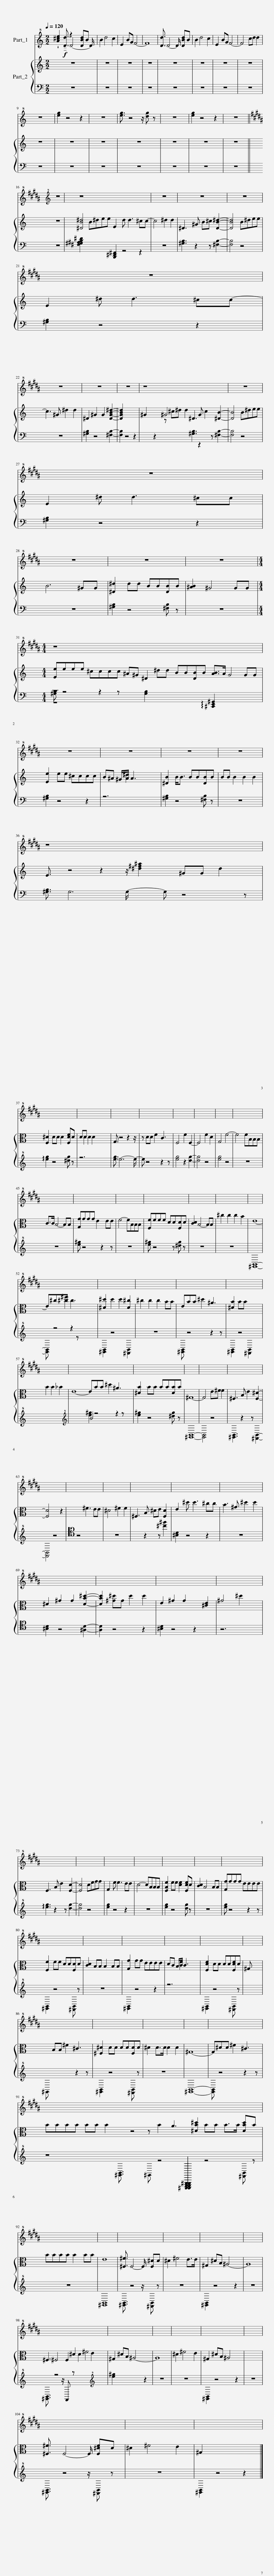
X:1
%%score ( 1 2 ) { ( 3 6 ) | ( 4 5 7 ) }
L:1/8
Q:1/4=120
M:2/2
I:linebreak $
K:C
V:1 treble+8
V:2 treble+8
V:3 treble
V:6 treble
V:4 bass
V:5 bass
V:7 bass
V:1
 !wedge![A^ce]2!f! !tenuto![Dd]3/2 z2 x/ [DBd]B | B2 d4 c2 | E2 BG F4- | F8 | [Dd]3/2 D4- D/ [DBd]B | %5
 B2 d4 c2 | E2 BG F4- | F4 cd d2 |$ z8 | [eg]2 z4 z2 | %10
 z8 | [eg]3/2 z4 z/ [dg] z | z8 | [eg]2 z4 z2 | z8 ||$ %15
[K:B][K:treble+8] z8 | z8 x6 | z8 | z8 | z8 |$ %20
 z8 |$ z8 | z8 | z8 | z8 x6 | %25
 z8 |$ z8 |$ z8 | z8 | z8 |$ %30
[M:4/4] z8 x18 |$ z8 | z8 | z8 | z8 |$ %35
 z8 x8 |$ x8 | x8 | x8 | x8 | %40
 x8 | x8 | x8 | x8 |$ x8 | %45
 x8 | x8 | x8 | x8 | x8 | %50
 x8 |$ x8 | x8 | x8 | x8 | %55
 x8 |$ x8 | x15 | x8 | x8 | %60
 x8 | x8 |$ x10 | x9 | x8 | %65
 x8 | x8 | x8 |$ x8 | x8 | %70
 x10 | x8 |$ x8 | x8 | x8 | %75
 x8 | x8 | x8 | x8 |$ x8 | %80
 x8 | x8 | x8 | x8 | x8 |$ %85
 x8 | x8 | x8 | x8 | x8 |$ %90
 x53/2 |$ x8 | x8 | x8 | x8 | %95
 x8 | x8 |$ x21/2 | x10 | x8 | %100
 x8 | x8 | x8 |$ x8 | x8 | %105
 x8 | %106
V:2
 x7/2 D4- D/ | x8 | x8 | x8 | x8 | %5
 x8 | x8 | x8 |$ x8 | x8 | %10
 x8 | x8 | x8 | x8 | x8 ||$ %15
[K:B][K:treble+8] x8 | x14 | x8 | x8 | x8 |$ %20
 x8 |$ x8 | x8 | x8 | x14 | %25
 x8 |$ x8 |$ x8 | x8 | x8 |$ %30
[M:4/4] x26 |$ x8 | x8 | x8 | x8 |$ %35
 x16 |$ x8 | x8 | x8 | x8 | %40
 x8 | x8 | x8 | x8 |$ x8 | %45
 x8 | x8 | x8 | x8 | x8 | %50
 x8 |$ x8 | x8 | x8 | x8 | %55
 x8 |$ x8 | x15 | x8 | x8 | %60
 x8 | x8 |$ x10 | x9 | x8 | %65
 x8 | x8 | x8 |$ x8 | x8 | %70
 x10 | x8 |$ x8 | x8 | x8 | %75
 x8 | x8 | x8 | x8 |$ x8 | %80
 x8 | x8 | x8 | x8 | x8 |$ %85
 x8 | x8 | x8 | x8 | x8 |$ %90
 x53/2 |$ x8 | x8 | x8 | x8 | %95
 x8 | x8 |$ x21/2 | x10 | x8 | %100
 x8 | x8 | x8 |$ x8 | x8 | %105
 x8 | %106
V:3
 z8 | z8 | z8 | z8 | z8 | %5
 z8 | z8 | z8 |$ z8 | z8 | %10
 z8 | z8 | z8 | z8 | z8 ||$ %15
 z8 |[I:staff +1] [^F,^G,^A,B,^D]2[I:staff -1] B^dee x8 | z8 | ^D3 ^G B^c [DB^d]2- | [DBd]4 B^dee |$ %20
 E2 ^d d3 ^cc- |$ c3 ^G ^d2 d2 | ^D2 ^G2 G2 [DGB^d]2- | [DGBd]2 z4 z2 | ^G2 z2 x ^c^d d2 G c2 [^DB]2- | %25
 [DB]4 B^dee |$ E2 ^d d3 ^cc |$ B6 ^GG | [^D^d]2 dd BB[DB]B | [^AB]2 ^G4 GG |$ %30
[M:4/4] [Ee]eee ^cccc ^A^G ^D2 ^dd BB[DB]B [AB]>A G4 GG |$ [Ee]2 ee ^cccc | B^A ^G/A/ A3 x2 | [^DB]2 B<B BB[DB]B | BB B2 B2 B2 |$ %35
 E3/2 z4 z2 z/ [^d^f^a]2 x ^GG d2 z |$ [F,^D]2 DD D2 [F,DF]D | DD D2 x4 | G,3/2 z4 z2 z/ | z DD F2 C3 | %40
 F,4 F2 F,2- | F,4 F2 D2 | G,4 F4- | F4 FB,B,B, |$ C>C B,4- B,B, | %45
 [G,G]GGG E2 EE | F4- FB,B,B, | [F,F]FFF DD[F,D]D | [CD]2 B,4- B,B, | ^c2 c2 c2 B2 | %50
 E8- |$ E^cc c3 x2 | [^D^d]2 d2 d2 [D^c]2 | ^c2 c2 c2 BB | EBB ^d2 ^A3 | %55
 [^DB]2 BB[I:staff +1] [^F,B,]2[I:staff -1] x2 |$ B2 B2 _B2 x2 | E8- EBB ^d2 z x | [^DB]2 BB BB[DB]B | ^G,8- | %60
 G,4 E^F F2 | ^F,3 B, E2 [F,^D]2- |$ [F,D]4 z4 z2 | z4 ^F3 EE | ^D4 ^F2 F2 | %65
 ^F,3 B, ^DE [F,D]2 | E2 ^d d3 ^cc | B3 ^G ^d2 d2 |$ ^D2 ^G2 G2 [DB^d]2- | [DBd]2 [^G^d]G d2 d2 | %70
 E2 ^G2 G2 z2 [^CE]2 | ^G4 ^d2 x2 |$ F,3 B, E2 [F,D]2- | [F,D]4 DFGG | G,2 F F3 EE | %75
 D4- DB,B,B, | [F,B,F]2 FF [DF]2 [F,DF]D | [CD]2 B,4 B,B, | [G,G]GGG EEEE |$ [F,F]2 FF DD[F,D]D | %80
 [CD]2 B,B, B,2 B,B, | [G,G]2 GG EEEE | DC B,/C/ C3 x2 | [F,DF]2 DD DD[F,DF]D | ^G, x7 |$ %85
[I:staff +1] ^G,[I:staff -1] B,,B, ^F2 ^C3 | [^F,^D]2 DD DD[F,D]D | ^D2 D>D D2 D2 | ^G,8- | G,^DD ^F2 ^C3 |$ %90
 BBBB BB B2[I:staff +1] [^G,B,,]3/2[I:staff -1] z4 z B2 A3 [^DB^d]2 x B>B [DBd]B |$ BBBB B2 BB | E8 | [^F,^F]3/2 F,4- F,/ [F,^D]D | ^D2 ^F4 E>E | %95
 ^G,2 ^DB, ^A,4- | A,8 |$ ^F,3 z/[I:staff +1] F,[I:staff -1] z ^D2 E2 x | ^G,2 ^DB, ^A,4- z2 | A,8 | %100
 ^D2 ^F4 E2 | ^G,2 ^DB, ^A,4 | z8 |$ [^F,^F]3/2 F,4- F,/ [F,^DF]D | ^D2 ^F4 E2 | %105
 ^G,2 z4 z2 | %106
V:4
 z8 | z8 | z8 | z8 | z8 | %5
 z8 | z8 | z8 |$ z8 | z8 | %10
 z8 | z8 | z8 | z8 | z8 ||$ %15
 z8 |[I:staff -1] [^DB^d]4[I:staff +1] x2[I:staff -1] E2 d d3 ^cc- | c4 ^d2 d2 |[I:staff +1] [^G,B,]3 z2 z [^F,B,]2- | [F,B,]4 z4 |$ %20
 [^G,B,]2 z4 z2 |$ z8 | [^G,B,]2 z4 [^F,B,]2- | [F,B,]2 x6 | x4[I:staff -1] ^G4 ^D3[I:staff +1] z [^F,B,]2- | %25
 [F,B,]4 z4 |$ [^G,B,]2 z4 z2 |$ z8 | [^G,B,]2 z4 [^F,B,] z | z8 |$ %30
[M:4/4] [^G,B,] z4 z2 z x2 [G,B,]2 x6 !arpeggio![^C,,E,,^G,,]2 x6 |$ [^G,B,]2 z4 z2 | z6 x2 | [^G,B,]2 z4 [^F,B,] z | z8 |$ %35
 [^G,B,]3/2 G,6 G,/- x2 G, z4 x |$ !arpeggio![e'g']2 z4 [^d'g'] z | z6 x2 | [e'g']3/2 e'6- e'/- | e' z4 z2 z | %40
 [e'g']4 z2 [d'g']2- | [d'g']4 z4 | [e'g']4 z4 | z8 |$ z8 | %45
 [e'^g'] z4 z2 z | z8 | [e'^g'] z4 z [^d'g'] z | z8 | z8 | %50
 [^G,B,]8- |$ [G,B,] z4 x3 | [^G,B,]2 z4 [^F,B,]2 | z8 | [^G,B,] z4 z2 z | %55
 [^G,B,]2 z4 x2 |$ x8 |[K:treble+8] x8 [e^g]2 x2 z2 x | [e^g]2 z4 [^dg] z | [^G,,B,,]8- | %60
 [G,,B,,]4 z4 | [^G,,B,,]3 z2 z [^F,,B,,]2- |$ [F,,B,,]4 x6 | x9 | z8 | %65
 x3 z2 z [^A,^D]2 | [^G,,B,,]2 z4 z2 | z8 |$ [^G,,B,,]2 z4 [^F,,B,,]2- | [F,,B,,]2 z4 z2 | %70
 [^G,,B,,]2 z4 x4 | z6 x2 |$ !arpeggio![eg]3 z2 z [dg]2- | [dg]4 z4 | [eg]2 z4 z2 | %75
 z8 | [eg]2 z4 [dg] z | z8 | [eg] z4 z2 z |$ [^G,,B,,]2 z4 [^F,,B,,] z | %80
 z8 | [^G,,B,,]2 z4 z2 | z6 x2 | [^G,,B,,]2 z4 [^F,,B,,] z | x8 |$ %85
 x5 z2 z | [^G,,B,,]2 z4 [^F,,B,,] z | z8 | [^G,,B,,]8- | [G,,B,,] z4 z2 z |$ %90
 z8 x37/2 |$ z8 | [^G,,B,,]8 | [^G,,B,,]3/2 z4 z/ [^F,,B,,] z | z8 | %95
 [^G,,B,,]2 z4 z2 | z8 |$ [^G,,B,,]3/2 z4 x[I:staff -1] ^F,4[I:staff +1][K:treble+8] | [e^g]2 x8 | z8 | %100
 z8 | [^G,,B,,]2 z4 z2 | x8 |$ [^G,,B,,]3/2 z4 z/ [^F,,B,,] z | z8 | %105
 [^G,,B,,]2 x6 | %106
V:5
 x8 | x8 | x8 | x8 | x8 | %5
 x8 | x8 | x8 |$ x8 | x8 | %10
 x8 | x8 | x8 | x8 | x8 ||$ %15
 x8 | x6 [B,,,^D,,^F,,]2 z4 z2 | x8 | x8 | x8 |$ %20
 x8 |$ x8 | x8 | x8 | x4 z x9 | %25
 x8 |$ x8 |$ x8 | x8 | x8 |$ %30
[M:4/4] z8 x18 |$ x8 | x5/2[I:staff -1] ^d2 x7/2 | x8 | x8 |$ %35
 x16 |$ x8 | x D2 D2 x3 | x8 | x8 | %40
 x8 | x8 | x8 | x8 |$ x8 | %45
 x8 | x8 | x8 | x8 | x8 | %50
 x8 |$ x2 [^c^f]2[I:staff +1] z x3 | x8 | x8 | x8 | %55
 x8 |$ x8 |[K:treble+8] x8 B4 x3 | x8 | x8 | %60
 x8 | x8 |$ x10 | x9 | x8 | %65
 x8 | x8 | x8 |$ x8 | x8 | %70
 x10 | x8 |$ x8 | x8 | x8 | %75
 x8 | x8 | x8 | x8 |$ x8 | %80
 x8 | x8 | x5/2[I:staff -1] F,2 x7/2 | x8 | x8 |$ %85
 x8 | x8 | x8 | x8 | x8 |$ %90
 x27/2[I:staff +1] ^G, z4 [^C,,,E,,,^G,,,]2 z4 [^F,,B,,] z |$ x8 | x8 | x8 | x8 | %95
 x8 | x8 |$ x3/2[I:staff -1] ^F,,4 x5/2[K:treble+8] x5/2 | x10 | x8 | %100
 x8 | x8 | x8 |$ x8 | x8 | %105
 x8 | %106
V:6
 x8 | x8 | x8 | x8 | x8 | %5
 x8 | x8 | x8 |$ x8 | x8 | %10
 x8 | x8 | x8 | x8 | x8 ||$ %15
 x8 | x14 | x8 | x8 | x8 |$ %20
 x8 |$ x8 | x8 | x8 | x9 z2 x3 | %25
 x8 |$ x8 |$ x8 | x8 | x8 |$ %30
[M:4/4] x26 |$ x8 | x8 | x8 | x8 |$ %35
 x16 |$ x8 | x8 | x8 | x8 | %40
 x8 | x8 | x8 | x8 |$ x8 | %45
 x8 | x8 | x8 | x8 | x8 | %50
 x8 |$ x8 | x8 | x8 | x8 | %55
 x8 |$ x8 | x12 ^A3 | x8 | x8 | %60
 x8 | x8 |$ x10 | x9 | x8 | %65
 x8 | x8 | x8 |$ x8 | x8 | %70
 x10 | x8 |$ x8 | x8 | x8 | %75
 x8 | x8 | x8 | x8 |$ x8 | %80
 x8 | x8 | x8 | x8 | x8 |$ %85
 x8 | x8 | x8 | x8 | x8 |$ %90
 x41/2 BB x4 |$ x8 | x8 | x8 | x8 | %95
 x8 | x8 |$ x9/2 ^D2 x4 | x10 | x8 | %100
 x8 | x8 | x8 |$ x8 | x8 | %105
 x8 | %106
V:7
 x8 | x8 | x8 | x8 | x8 | %5
 x8 | x8 | x8 |$ x8 | x8 | %10
 x8 | x8 | x8 | x8 | x8 ||$ %15
 x8 | x14 | x8 | x8 | x8 |$ %20
 x8 |$ x8 | x8 | x8 | x8 [^G,B,]3 x3 | %25
 x8 |$ x8 |$ x8 | x8 | x8 |$ %30
[M:4/4] z8 x18 |$ x8 | x8 | x8 | x8 |$ %35
 x16 |$ x8 | x8 | x8 | x8 | %40
 x8 | x8 | x8 | x8 |$ x8 | %45
 x8 | x8 | x8 | x8 | x8 | %50
 x8 |$ x3 z2 x3 | x8 | x8 | x8 | %55
 x8 |$ x8 |[K:treble+8] x9 z4 x2 | x8 | x8 | %60
 x8 | x8 |$ x10 | x9 | x8 | %65
 x8 | x8 | x8 |$ x8 | x8 | %70
 x10 | x8 |$ x8 | x8 | x8 | %75
 x8 | x8 | x8 | x8 |$ x8 | %80
 x8 | x8 | x8 | x8 | x8 |$ %85
 x8 | x8 | x8 | x8 | x8 |$ %90
 x37/2 [^C,,,E,,,^G,,,]2 x6 |$ x8 | x8 | x8 | x8 | %95
 x8 | x8 |$ x7/2[I:staff -1] ^F,,2 x5/2[K:treble+8] x5/2 | x10 | x8 | %100
 x8 | x8 | x8 |$ x8 | x8 | %105
 x8 | %106
